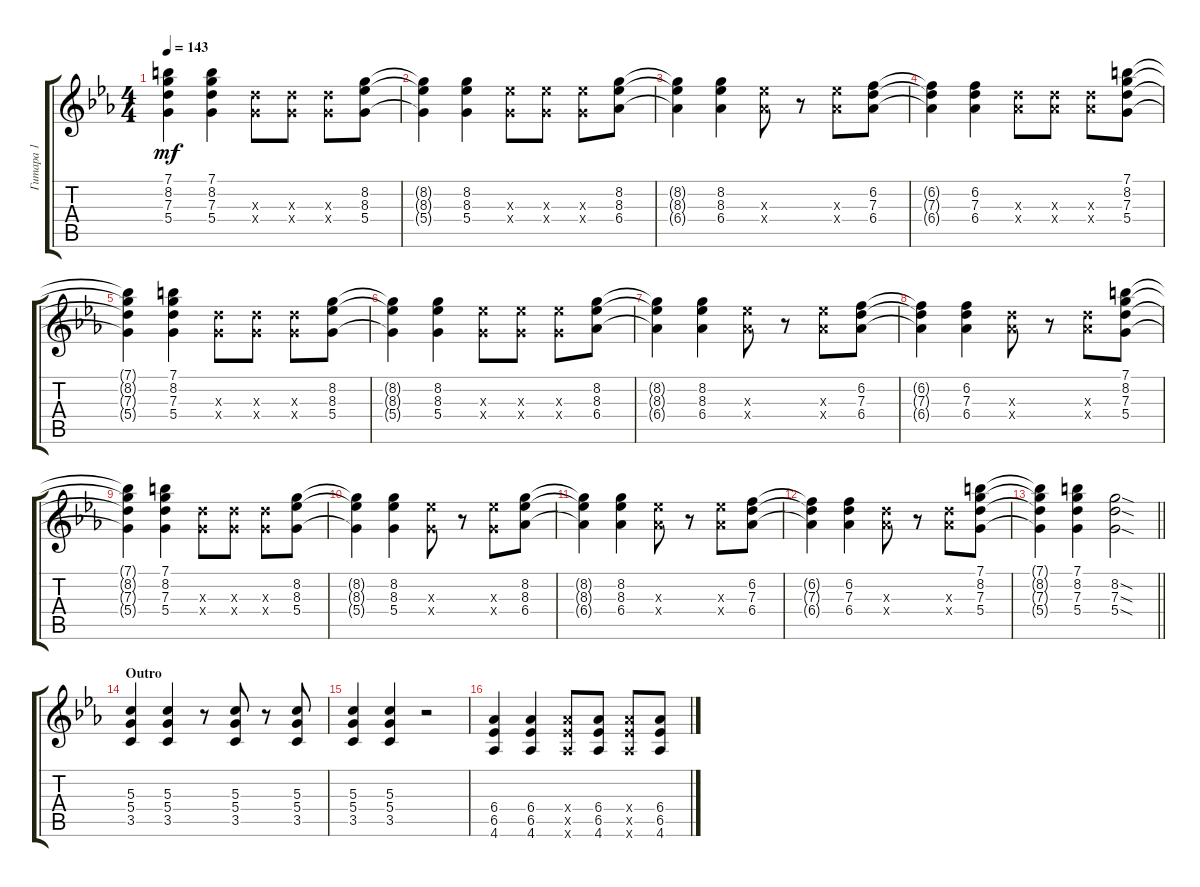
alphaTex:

\track ("Гитара 1" "Гитара 1") {instrument distortionguitar}
\staff {score tabs}
\tuning (E4 B3 G3 D3 A2 E2) {hide}
\ts (4 4)
\tempo 143
\clef g2
\ks cminor
(7.1{t} 8.2{t} 7.3{t} 5.4{t}).4{dy mf} (7.1 8.2 7.3 5.4).4 (7.3{x} 5.4{x}).8 (7.3{x} 5.4{x}).8 (7.3{x} 5.4{x}).8 (8.2 8.3 5.4).8 |
(8.2{t} 8.3{t} 5.4{t}).4 (8.2 8.3 5.4).4 (8.3{x} 5.4{x}).8 (8.3{x} 5.4{x}).8 (8.3{x} 5.4{x}).8 (8.2 8.3 6.4).8 |
(8.2{t} 8.3{t} 6.4{t}).4 (8.2 8.3 6.4).4 (8.3{x} 6.4{x}).8 r.8 (8.3{x} 6.4{x}).8 (6.2 7.3 6.4).8 |
(6.2{t} 7.3{t} 6.4{t}).4 (6.2 7.3 6.4).4 (7.3{x} 6.4{x}).8 (7.3{x} 6.4{x}).8 (7.3{x} 6.4{x}).8 (7.1 8.2 7.3 5.4).8 |
(7.1{t} 8.2{t} 7.3{t} 5.4{t}).4 (7.1 8.2 7.3 5.4).4 (7.3{x} 5.4{x}).8 (7.3{x} 5.4{x}).8 (7.3{x} 5.4{x}).8 (8.2 8.3 5.4).8 |
(8.2{t} 8.3{t} 5.4{t}).4 (8.2 8.3 5.4).4 (8.3{x} 5.4{x}).8 (8.3{x} 5.4{x}).8 (8.3{x} 5.4{x}).8 (8.2 8.3 6.4).8 |
(8.2{t} 8.3{t} 6.4{t}).4 (8.2 8.3 6.4).4 (8.3{x} 6.4{x}).8 r.8 (8.3{x} 6.4{x}).8 (6.2 7.3 6.4).8 |
(6.2{t} 7.3{t} 6.4{t}).4 (6.2 7.3 6.4).4 (7.3{x} 6.4{x}).8 r.8 (7.3{x} 6.4{x}).8 (7.1 8.2 7.3 5.4).8 |
(7.1{t} 8.2{t} 7.3{t} 5.4{t}).4 (7.1 8.2 7.3 5.4).4 (7.3{x} 5.4{x}).8 (7.3{x} 5.4{x}).8 (7.3{x} 5.4{x}).8 (8.2 8.3 5.4).8 |
(8.2{t} 8.3{t} 5.4{t}).4 (8.2 8.3 5.4).4 (8.3{x} 5.4{x}).8 r.8 (8.3{x} 5.4{x}).8 (8.2 8.3 6.4).8 |
(8.2{t} 8.3{t} 6.4{t}).4 (8.2 8.3 6.4).4 (8.3{x} 6.4{x}).8 r.8 (8.3{x} 6.4{x}).8 (6.2 7.3 6.4).8 |
(6.2{t} 7.3{t} 6.4{t}).4 (6.2 7.3 6.4).4 (7.3{x} 6.4{x}).8 r.8 (7.3{x} 6.4{x}).8 (7.1 8.2 7.3 5.4).8 |
\barLineRight lightlight
(7.1{t} 8.2{t} 7.3{t} 5.4{t}).4 (7.1 8.2 7.3 5.4).4 (8.2{sod} 7.3{sod} 5.4{sod}).2 |
\section ("" "Outro")
(5.3 5.4 3.5).4 (5.3 5.4 3.5).4 r.8 (5.3 5.4 3.5).8 r.8 (5.3 5.4 3.5).8 |
(5.3 5.4 3.5).4 (5.3 5.4 3.5).4 r.2 |
(6.4 6.5 4.6).4 (6.4 6.5 4.6).4 (6.4{x} 6.5{x} 4.6{x}).8 (6.4 6.5 4.6).8 (6.4{x} 6.5{x} 4.6{x}).8 (6.4 6.5 4.6).8
